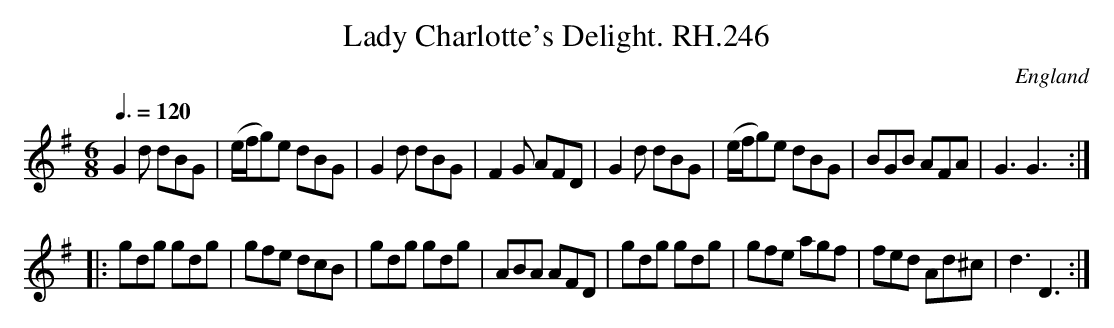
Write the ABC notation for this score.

X:1
T:Lady Charlotte's Delight. RH.246
L:1/8
M:6/8
O:England
Q:3/8=120
K:G
G2d dBG|(e/f/g)e dBG|G2d dBG|F2G AFD|\
G2d dBG|(e/f/g)e dBG|BGB AFA|G3 G3:|!
|:gdg gdg|gfe dcB|gdg gdg|ABA AFD|\
gdg gdg|gfe agf|fed Ad^c|d3 D3:|
